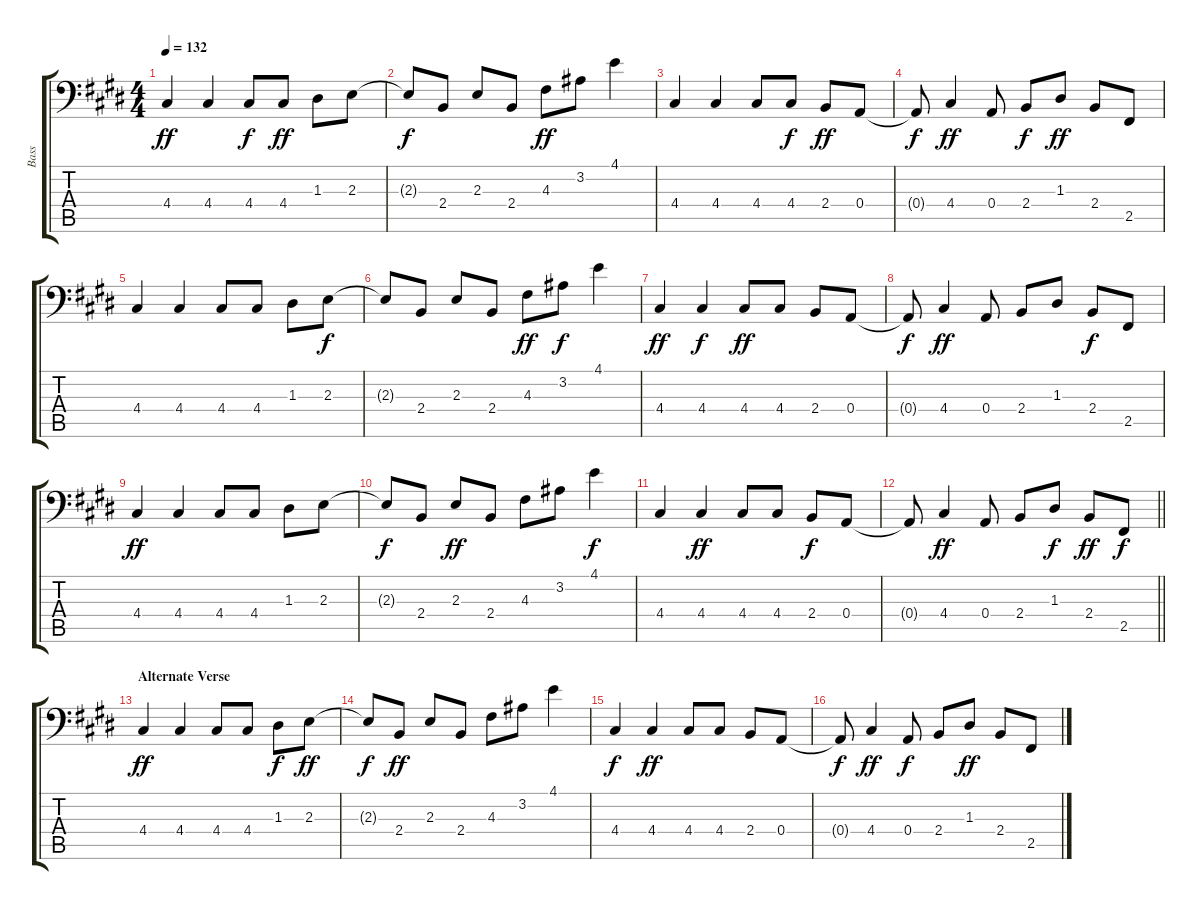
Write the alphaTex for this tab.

\track ("Bass" "Bass") {instrument electricbassfinger}
\staff {score tabs}
\tuning (C3 G2 D2 A1 E1 B0) {hide}
\ts (4 4)
\tempo 132
\clef f4
\ks e
4.4.4{dy ff} 4.4.4 4.4.8{dy f} 4.4.8{dy ff} 1.3.8 2.3.8 |
2.3{t}.8{dy f} 2.4.8 2.3.8 2.4.8 4.3.8{dy ff} 3.2.8 4.1.4 |
4.4.4 4.4.4 4.4.8 4.4.8{dy f} 2.4.8{dy ff} 0.4.8 |
0.4{t}.8{dy f} 4.4.4{dy ff} 0.4.8 2.4.8{dy f} 1.3.8{dy ff} 2.4.8 2.5.8 |
4.4.4 4.4.4 4.4.8 4.4.8 1.3.8 2.3.8{dy f} |
2.3{t}.8 2.4.8 2.3.8 2.4.8 4.3.8{dy ff} 3.2.8{dy f} 4.1.4 |
4.4.4{dy ff} 4.4.4{dy f} 4.4.8{dy ff} 4.4.8 2.4.8 0.4.8 |
0.4{t}.8{dy f} 4.4.4{dy ff} 0.4.8 2.4.8 1.3.8 2.4.8{dy f} 2.5.8 |
4.4.4{dy ff} 4.4.4 4.4.8 4.4.8 1.3.8 2.3.8 |
2.3{t}.8{dy f} 2.4.8 2.3.8{dy ff} 2.4.8 4.3.8 3.2.8 4.1.4{dy f} |
4.4.4 4.4.4{dy ff} 4.4.8 4.4.8 2.4.8{dy f} 0.4.8 |
\barLineRight lightlight
0.4{t}.8 4.4.4{dy ff} 0.4.8 2.4.8 1.3.8{dy f} 2.4.8{dy ff} 2.5.8{dy f} |
\section ("" "Alternate Verse")
4.4.4{dy ff} 4.4.4 4.4.8 4.4.8 1.3.8{dy f} 2.3.8{dy ff} |
2.3{t}.8{dy f} 2.4.8{dy ff} 2.3.8 2.4.8 4.3.8 3.2.8 4.1.4 |
4.4.4{dy f} 4.4.4{dy ff} 4.4.8 4.4.8 2.4.8 0.4.8 |
0.4{t}.8{dy f} 4.4.4{dy ff} 0.4.8{dy f} 2.4.8 1.3.8{dy ff} 2.4.8 2.5.8
